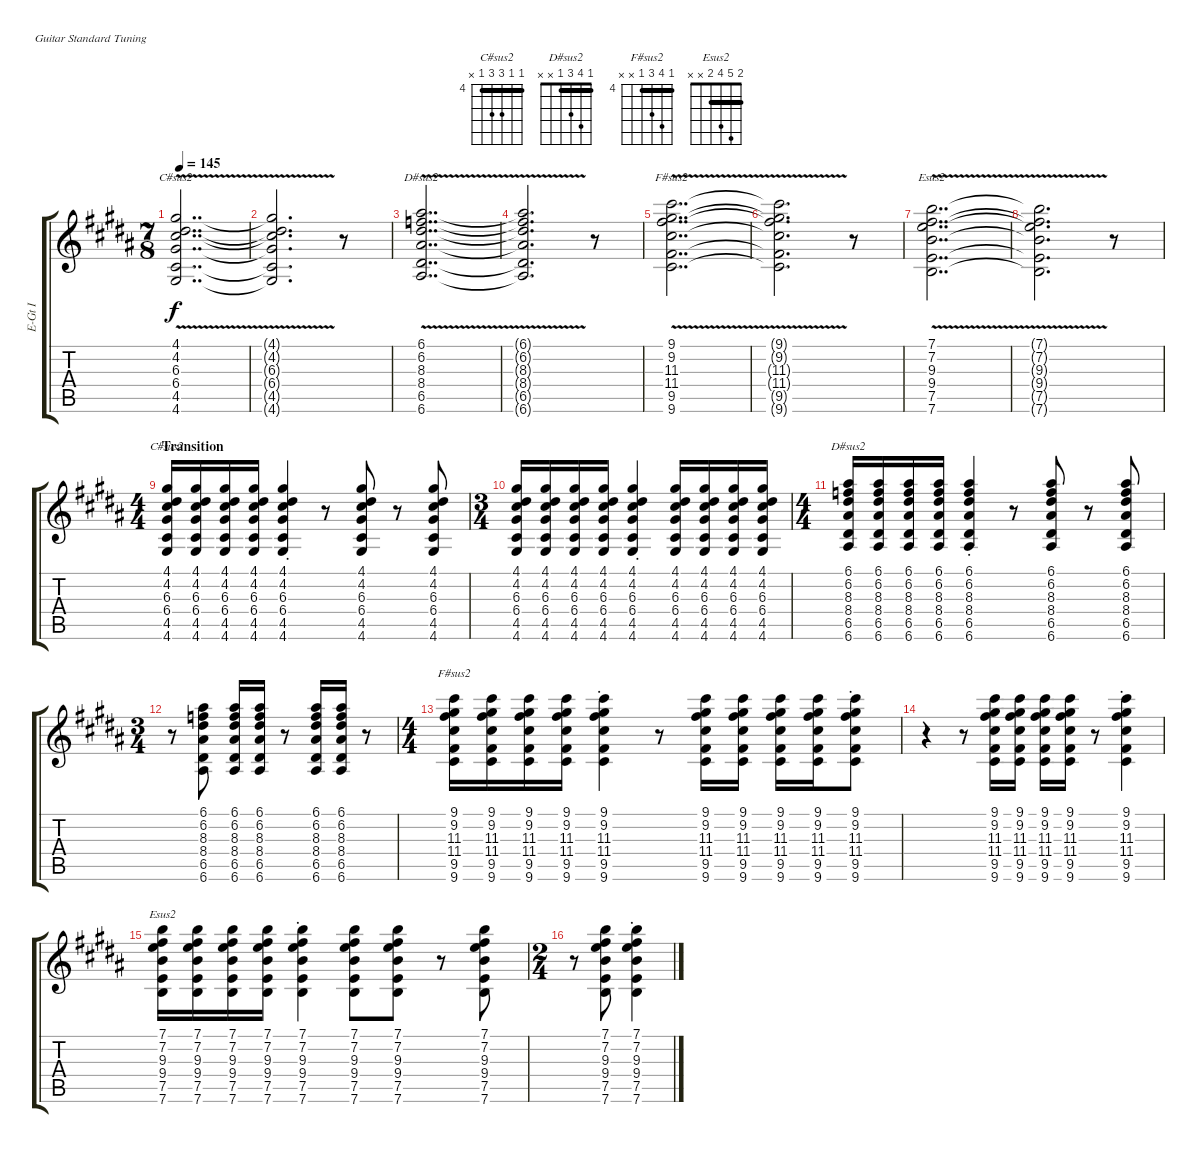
\defaultSystemsLayout 4
\bracketExtendMode groupsimilarinstruments
\otherSystemsTrackNameOrientation horizontal
\track ("Rhythm Guitar I" "E-Gt I") {multiBarRest instrument distortionguitar}
\staff {score tabs}
\tuning (E4 B3 G3 D3 A2 E2)
\chord ("C#sus2" 4 4 6 6 4 x) {firstfret 4 showfingering false barre (4 4)}
\chord ("D#sus2" 1 4 3 1 x x) {showfingering false barre 1}
\chord ("F#sus2" 4 7 6 4 x x) {firstfret 4 showfingering false barre 4}
\chord ("Esus2" 2 5 4 2 x x) {showfingering false barre 2}
\ts (7 8)
\tempo 145
\clef g2
\ks b
(4.6{v acc #} 4.5{v acc #} 6.4{v acc #} 6.3{v acc #} 4.2{v acc #} 4.1{v acc #}).2{dd ch "C#sus2" dy f beam Up} |
(4.6{v t acc #} 4.5{v t acc #} 6.4{v t acc #} 6.3{v t acc #} 4.2{v t acc #} 4.1{v t acc #}).2{d beam Up} r.8{beam Up} |
(6.6{v acc #} 6.5{v acc #} 8.4{v acc #} 8.3{v acc #} 6.2{v acc forcenatural} 6.1{v acc #}).2{dd ch "D#sus2" beam Up} |
(6.6{v t acc #} 6.5{v t acc #} 8.4{v t acc #} 8.3{v t acc #} 6.2{v t acc forcenatural} 6.1{v t acc #}).2{d beam Up} r.8{beam Up} |
(9.6{v acc #} 9.5{v acc #} 11.4{v acc #} 11.3{v acc #} 9.2{v acc #} 9.1{v acc #}).2{dd ch "F#sus2" beam Down} |
(9.6{v t acc #} 9.5{v t acc #} 11.4{v t acc #} 11.3{v t acc #} 9.2{v t acc #} 9.1{v t acc #}).2{d beam Down} r.8{beam Down} |
(7.6{v acc forcenatural} 7.5{v acc forcenatural} 9.4{v acc forcenatural} 9.3{v acc forcenatural} 7.2{v acc #} 7.1{v acc forcenatural}).2{dd ch "Esus2" beam Down} |
(7.6{v t acc forcenatural} 7.5{v t acc forcenatural} 9.4{v t acc forcenatural} 9.3{v t acc forcenatural} 7.2{v t acc #} 7.1{v t acc forcenatural}).2{d beam Down} r.8{beam Down} |
\ts (4 4)
\beaming (8 2 2 2 2)
\section ("" "Transition")
(4.6{acc #} 4.5{acc #} 6.4{acc #} 6.3{acc #} 4.2{acc #} 4.1{acc #}).16{ch "C#sus2" beam Up} (4.6{acc #} 4.5{acc #} 6.4{acc #} 6.3{acc #} 4.2{acc #} 4.1{acc #}).16{beam Up} (4.6{acc #} 4.5{acc #} 6.4{acc #} 6.3{acc #} 4.2{acc #} 4.1{acc #}).16{beam Up} (4.6{acc #} 4.5{acc #} 6.4{acc #} 6.3{acc #} 4.2{acc #} 4.1{acc #}).16{beam Up} (4.6{st acc #} 4.5{st acc #} 6.4{st acc #} 6.3{st acc #} 4.2{st acc #} 4.1{st acc #}).4{beam Up} r.8{beam Up} (4.6{acc #} 4.5{acc #} 6.4{acc #} 6.3{acc #} 4.2{acc #} 4.1{acc #}).8{beam Up} r.8{beam Up} (4.6{acc #} 4.5{acc #} 6.4{acc #} 6.3{acc #} 4.2{acc #} 4.1{acc #}).8{beam Up} |
\ts (3 4)
\beaming (8 2 2 2 2)
(4.6{acc #} 4.5{acc #} 6.4{acc #} 6.3{acc #} 4.2{acc #} 4.1{acc #}).16{beam Up} (4.6{acc #} 4.5{acc #} 6.4{acc #} 6.3{acc #} 4.2{acc #} 4.1{acc #}).16{beam Up} (4.6{acc #} 4.5{acc #} 6.4{acc #} 6.3{acc #} 4.2{acc #} 4.1{acc #}).16{beam Up} (4.6{acc #} 4.5{acc #} 6.4{acc #} 6.3{acc #} 4.2{acc #} 4.1{acc #}).16{beam Up} (4.6{st acc #} 4.5{st acc #} 6.4{st acc #} 6.3{st acc #} 4.2{st acc #} 4.1{st acc #}).4{beam Up} (4.6{acc #} 4.5{acc #} 6.4{acc #} 6.3{acc #} 4.2{acc #} 4.1{acc #}).16{beam Up} (4.6{acc #} 4.5{acc #} 6.4{acc #} 6.3{acc #} 4.2{acc #} 4.1{acc #}).16{beam Up} (4.6{acc #} 4.5{acc #} 6.4{acc #} 6.3{acc #} 4.2{acc #} 4.1{acc #}).16{beam Up} (4.6{acc #} 4.5{acc #} 6.4{acc #} 6.3{acc #} 4.2{acc #} 4.1{acc #}).16{beam Up} |
\ts (4 4)
\beaming (8 2 2 2 2)
(6.6{acc #} 6.5{acc #} 8.4{acc #} 8.3{acc #} 6.2{acc forcenatural} 6.1{acc #}).16{ch "D#sus2" beam Up} (6.6{acc #} 6.5{acc #} 8.4{acc #} 8.3{acc #} 6.2{acc forcenatural} 6.1{acc #}).16{beam Up} (6.6{acc #} 6.5{acc #} 8.4{acc #} 8.3{acc #} 6.2{acc forcenatural} 6.1{acc #}).16{beam Up} (6.6{acc #} 6.5{acc #} 8.4{acc #} 8.3{acc #} 6.2{acc forcenatural} 6.1{acc #}).16{beam Up} (6.6{st acc #} 6.5{st acc #} 8.4{st acc #} 8.3{st acc #} 6.2{st acc forcenatural} 6.1{st acc #}).4{beam Up} r.8{beam Up} (6.6{acc #} 6.5{acc #} 8.4{acc #} 8.3{acc #} 6.2{acc forcenatural} 6.1{acc #}).8{beam Up} r.8{beam Up} (6.6{acc #} 6.5{acc #} 8.4{acc #} 8.3{acc #} 6.2{acc forcenatural} 6.1{acc #}).8{beam Up} |
\ts (3 4)
\beaming (8 2 2 2 2)
r.8{beam Down} (6.6{acc #} 6.5{acc #} 8.4{acc #} 8.3{acc #} 6.2{acc forcenatural} 6.1{acc #}).8{beam Up} (6.6{acc #} 6.5{acc #} 8.4{acc #} 8.3{acc #} 6.2{acc forcenatural} 6.1{acc #}).16{beam Up} (6.6{acc #} 6.5{acc #} 8.4{acc #} 8.3{acc #} 6.2{acc forcenatural} 6.1{acc #}).16{beam Up} r.8{beam Up} (6.6{acc #} 6.5{acc #} 8.4{acc #} 8.3{acc #} 6.2{acc forcenatural} 6.1{acc #}).16{beam Up} (6.6{acc #} 6.5{acc #} 8.4{acc #} 8.3{acc #} 6.2{acc forcenatural} 6.1{acc #}).16{beam Up} r.8{beam Up} |
\ts (4 4)
\beaming (8 2 2 2 2)
(9.6{acc #} 9.5{acc #} 11.4{acc #} 11.3{acc #} 9.2{acc #} 9.1{acc #}).16{ch "F#sus2" beam Down} (9.6{acc #} 9.5{acc #} 11.4{acc #} 11.3{acc #} 9.2{acc #} 9.1{acc #}).16{beam Down} (9.6{acc #} 9.5{acc #} 11.4{acc #} 11.3{acc #} 9.2{acc #} 9.1{acc #}).16{beam Down} (9.6{acc #} 9.5{acc #} 11.4{acc #} 11.3{acc #} 9.2{acc #} 9.1{acc #}).16{beam Down} (9.6{st acc #} 9.5{st acc #} 11.4{st acc #} 11.3{st acc #} 9.2{st acc #} 9.1{st acc #}).4{beam Down} r.8{beam Down} (9.6{acc #} 9.5{acc #} 11.4{acc #} 11.3{acc #} 9.2{acc #} 9.1{acc #}).16{beam Down} (9.6{acc #} 9.5{acc #} 11.4{acc #} 11.3{acc #} 9.2{acc #} 9.1{acc #}).16{beam Down} (9.6{acc #} 9.5{acc #} 11.4{acc #} 11.3{acc #} 9.2{acc #} 9.1{acc #}).16{beam Down} (9.6{acc #} 9.5{acc #} 11.4{acc #} 11.3{acc #} 9.2{acc #} 9.1{acc #}).16{beam Down} (9.6{st acc #} 9.5{st acc #} 11.4{st acc #} 11.3{st acc #} 9.2{st acc #} 9.1{st acc #}).8{beam Down} |
r.4{beam Down} r.8{beam Down} (9.6{acc #} 9.5{acc #} 11.4{acc #} 11.3{acc #} 9.2{acc #} 9.1{acc #}).16{beam Down} (9.6{acc #} 9.5{acc #} 11.4{acc #} 11.3{acc #} 9.2{acc #} 9.1{acc #}).16{beam Down} (9.6{acc #} 9.5{acc #} 11.4{acc #} 11.3{acc #} 9.2{acc #} 9.1{acc #}).16{beam Down} (9.6{acc #} 9.5{acc #} 11.4{acc #} 11.3{acc #} 9.2{acc #} 9.1{acc #}).16{beam Down} r.8{beam Down} (9.6{st acc #} 9.5{st acc #} 11.4{st acc #} 11.3{st acc #} 9.2{st acc #} 9.1{st acc #}).4{beam Down} |
(7.6{acc forcenatural} 7.5{acc forcenatural} 9.4{acc forcenatural} 9.3{acc forcenatural} 7.2{acc #} 7.1{acc forcenatural}).16{ch "Esus2" beam Down} (7.6{acc forcenatural} 7.5{acc forcenatural} 9.4{acc forcenatural} 9.3{acc forcenatural} 7.2{acc #} 7.1{acc forcenatural}).16{beam Down} (7.6{acc forcenatural} 7.5{acc forcenatural} 9.4{acc forcenatural} 9.3{acc forcenatural} 7.2{acc #} 7.1{acc forcenatural}).16{beam Down} (7.6{acc forcenatural} 7.5{acc forcenatural} 9.4{acc forcenatural} 9.3{acc forcenatural} 7.2{acc #} 7.1{acc forcenatural}).16{beam Down} (7.6{st acc forcenatural} 7.5{st acc forcenatural} 9.4{st acc forcenatural} 9.3{st acc forcenatural} 7.2{st acc #} 7.1{st acc forcenatural}).4{beam Down} (7.6{acc forcenatural} 7.5{acc forcenatural} 9.4{acc forcenatural} 9.3{acc forcenatural} 7.2{acc #} 7.1{acc forcenatural}).8{beam Down} (7.6{acc forcenatural} 7.5{acc forcenatural} 9.4{acc forcenatural} 9.3{acc forcenatural} 7.2{acc #} 7.1{acc forcenatural}).8{beam Down} r.8{beam Down} (7.6{acc forcenatural} 7.5{acc forcenatural} 9.4{acc forcenatural} 9.3{acc forcenatural} 7.2{acc #} 7.1{acc forcenatural}).8{beam Down} |
\ts (2 4)
\beaming (8 2 2 2 2)
r.8{beam Down} (7.6{acc forcenatural} 7.5{acc forcenatural} 9.4{acc forcenatural} 9.3{acc forcenatural} 7.2{acc #} 7.1{acc forcenatural}).8{beam Down} (7.6{st acc forcenatural} 7.5{st acc forcenatural} 9.4{st acc forcenatural} 9.3{st acc forcenatural} 7.2{st acc #} 7.1{st acc forcenatural}).4{beam Down}
